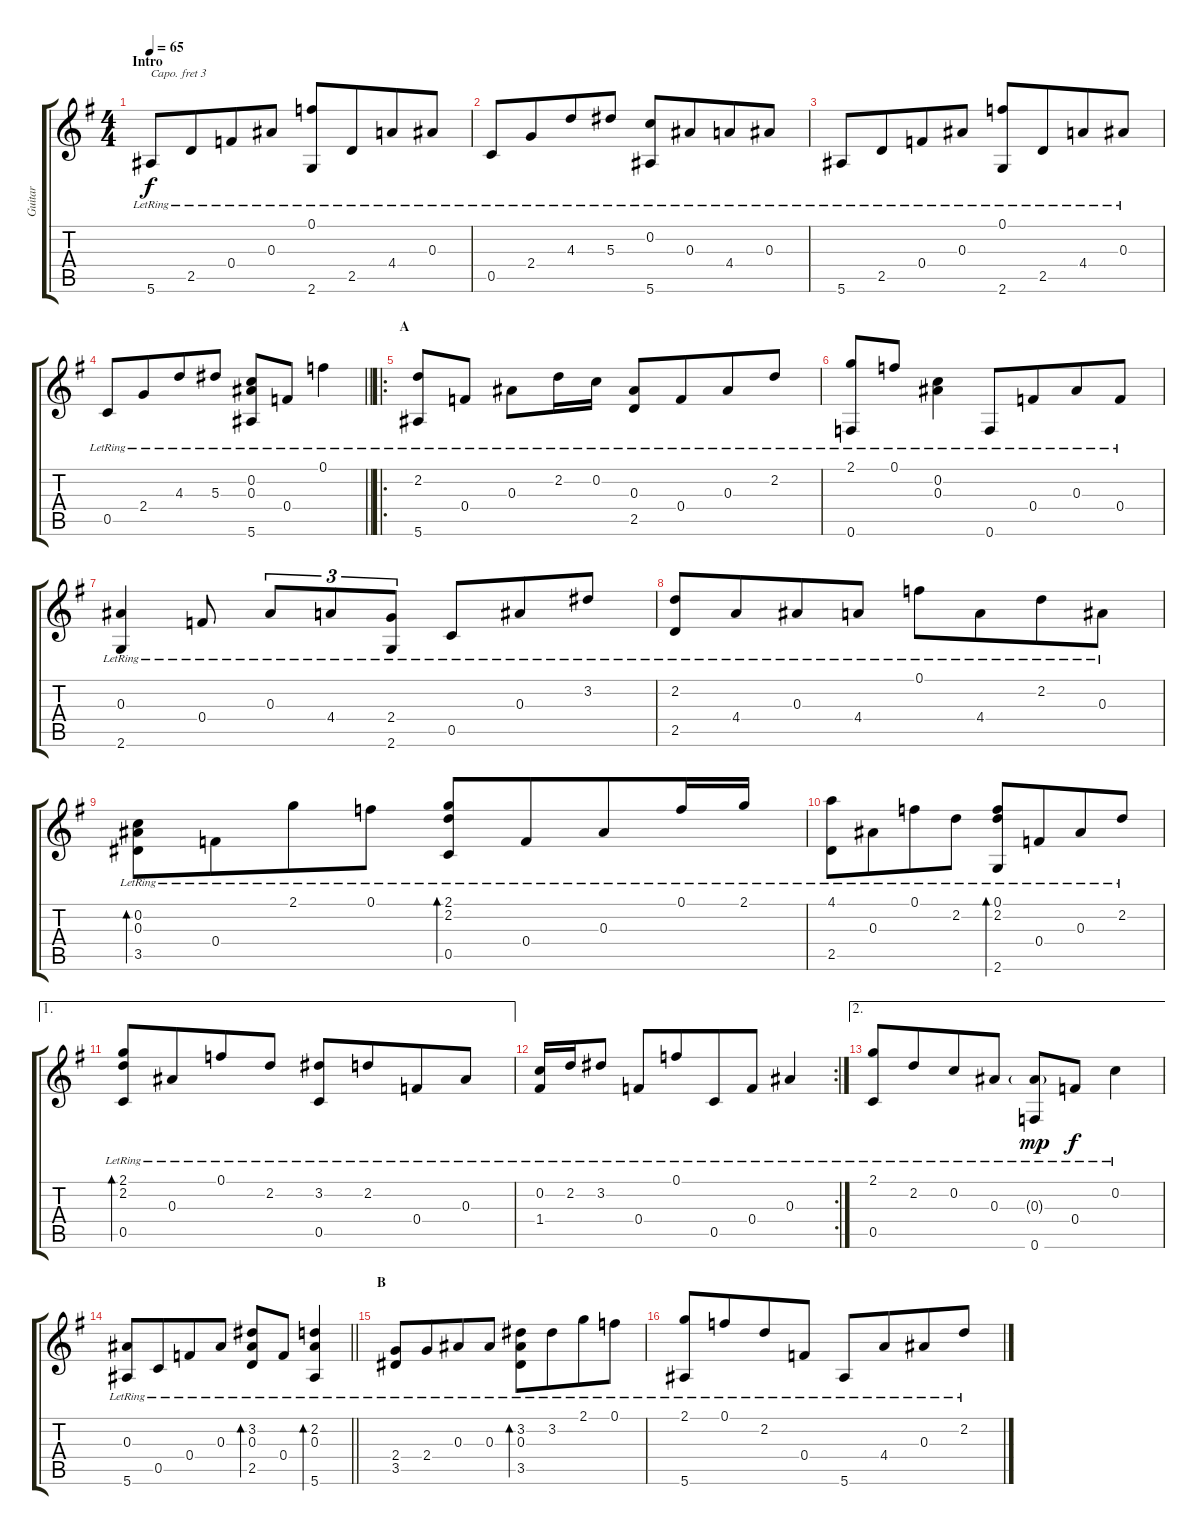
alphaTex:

\track ("Guitar" "Guitar") {instrument acousticguitarsteel}
\staff {score tabs}
\capo 3
\tuning (D4 A3 G3 D3 A2 D2) {hide}
\ts (4 4)
\section ("" "Intro")
\tempo 65
\clef g2
\ks g
5.6{lr}.8{dy f instrument acousticguitarsteel} 2.5{lr}.8{beam merge} 0.4{lr}.8 0.3{lr}.8 (0.1{lr} 2.6{lr}).8 2.5{lr}.8{beam merge} 4.4{lr}.8 0.3{lr}.8 |
0.5{lr}.8 2.4{lr}.8{beam merge} 4.3{lr}.8 5.3{lr}.8 (0.2{lr} 5.6{lr}).8 0.3{lr}.8{beam merge} 4.4{lr}.8 0.3{lr}.8 |
5.6{lr}.8 2.5{lr}.8{beam merge} 0.4{lr}.8 0.3{lr}.8 (0.1{lr} 2.6{lr}).8 2.5{lr}.8{beam merge} 4.4{lr}.8 0.3{lr}.8 |
\barLineRight lightlight
0.5{lr}.8 2.4{lr}.8{beam merge} 4.3{lr}.8 5.3{lr}.8 (0.2{lr} 0.3{lr} 5.6{lr}).8 0.4{lr}.8 0.1{lr}.4 |
\ro
\section ("" "A")
(2.2{lr} 5.6{lr}).8 0.4{lr}.8 0.3{lr}.8 2.2{lr}.16 0.2{lr}.16 (0.3{lr} 2.5{lr}).8 0.4{lr}.8{beam merge} 0.3{lr}.8 2.2{lr}.8 |
(2.1{lr} 0.6{lr}).8 0.1{lr}.8 (0.2{lr} 0.3{lr}).4 0.6{lr}.8 0.4{lr}.8{beam merge} 0.3{lr}.8 0.4{lr}.8 |
(0.3{lr} 2.6{lr}).4 0.4{lr}.8 0.3{lr}.8{tu (3 2)} 4.4{lr}.8{tu (3 2)} (2.4{lr} 2.6{lr}).8{tu (3 2)} 0.5{lr}.8{beam merge} 0.3{lr}.8 3.2{lr}.8 |
(2.2{lr} 2.5{lr}).8 4.4{lr}.8{beam merge} 0.3{lr}.8 4.4{lr}.8 0.1{lr}.8 4.4{lr}.8{beam merge} 2.2{lr}.8 0.3{lr}.8 |
(0.2{lr} 0.3{lr} 3.5{lr}).8{bd 240} 0.4{lr}.8{beam merge} 2.1{lr}.8 0.1{lr}.8 (2.1{lr} 2.2{lr} 0.5{lr}).8{bd 240} 0.4{lr}.8{beam merge} 0.3{lr}.8 0.1{lr}.16 2.1{lr}.16 |
(4.1{lr} 2.5{lr}).8 0.3{lr}.8{beam merge} 0.1{lr}.8 2.2{lr}.8 (0.1{lr} 2.2{lr} 2.6{lr}).8{bd 240} 0.4{lr}.8{beam merge} 0.3{lr}.8 2.2{lr}.8 |
\ae 1
(2.1{lr} 2.2{lr} 0.5{lr}).8{bd 240} 0.3{lr}.8{beam merge} 0.1{lr}.8 2.2{lr}.8 (3.2{lr} 0.5{lr}).8 2.2{lr}.8{beam merge} 0.4{lr}.8 0.3{lr}.8 |
\rc 2
(0.2{lr} 1.4{lr}).16 2.2{lr}.16 3.2{lr}.8 0.4{lr}.8 0.1{lr}.8{beam merge} 0.5{lr}.8 0.4{lr}.8 0.3{lr}.4 |
\ae 2
(2.1{lr} 0.5{lr}).8{beam merge} 2.2{lr}.8{beam merge} 0.2{lr}.8 0.3{lr}.8 (0.3{g lr} 0.6{lr}).8{dy mp} 0.4{lr}.8{dy f} 0.2{lr}.4 |
\barLineRight lightlight
(0.3{lr} 5.6{lr}).8 0.5{lr}.8{beam merge} 0.4{lr}.8{beam merge} 0.3{lr}.8 (3.2{lr} 0.3{lr} 2.5{lr}).8{bd 240} 0.4{lr}.8 (2.2{lr} 0.3{lr} 5.6{lr}).4{bd 240} |
\section ("" "B")
(2.4{lr} 3.5{lr}).8 2.4{lr}.8{beam merge} 0.3{lr}.8 0.3{lr}.8 (3.2{lr} 0.3{lr} 3.5{lr}).8{bd 240} 3.2{lr}.8{beam merge} 2.1{lr}.8 0.1{lr}.8 |
(2.1{lr} 5.6{lr}).8 0.1{lr}.8{beam merge} 2.2{lr}.8 0.4{lr}.8 5.6{lr}.8 4.4{lr}.8{beam merge} 0.3{lr}.8 2.2{lr}.8
